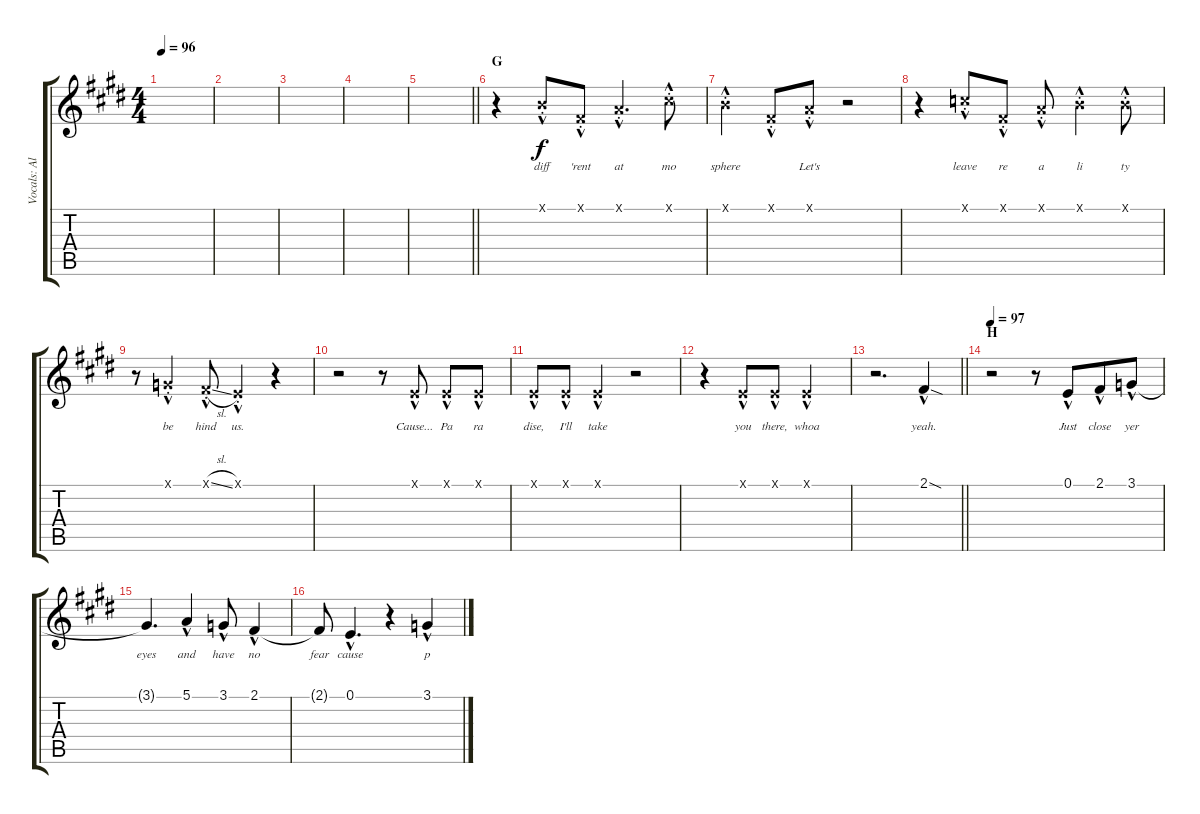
\track ("Vocals: Aldo" "Vocals: Al") {instrument lead2sawtooth}
\staff {score tabs}
\tuning (E4 B3 G3 D3 A2 E2) {hide}
\ts (4 4)
\tempo 96
\clef g2
\ks e
|
|
|
|
\barLineRight lightlight
|
\section ("" "G")
r.4 7.1{hac st x}.8{lyrics (0 "diff") lyrics (1 "") lyrics (2 "") lyrics (3 "") lyrics (4 "")} 2.1{hac st x}.8{lyrics (0 "'rent") lyrics (1 "") lyrics (2 "") lyrics (3 "") lyrics (4 "")} 5.1{hac st x}.4{d lyrics (0 "at") lyrics (1 "") lyrics (2 "") lyrics (3 "") lyrics (4 "")} 9.1{hac st x}.8{lyrics (0 "mo") lyrics (1 "") lyrics (2 "") lyrics (3 "") lyrics (4 "")} |
7.1{hac st x}.4{lyrics (0 "sphere") lyrics (1 "") lyrics (2 "") lyrics (3 "") lyrics (4 "")} 2.1{hac st x}.8{lyrics (0 "") lyrics (1 "") lyrics (2 "") lyrics (3 "") lyrics (4 "")} 5.1{hac st x}.8{lyrics (0 "Let's") lyrics (1 "") lyrics (2 "") lyrics (3 "") lyrics (4 "")} r.2 |
r.4 8.1{hac st x}.8{lyrics (0 "leave") lyrics (1 "") lyrics (2 "") lyrics (3 "") lyrics (4 "")} 2.1{hac st x}.8{lyrics (0 "re") lyrics (1 "") lyrics (2 "") lyrics (3 "") lyrics (4 "")} 5.1{hac st x}.8{lyrics (0 "a") lyrics (1 "") lyrics (2 "") lyrics (3 "") lyrics (4 "")} 7.1{hac st x}.4{lyrics (0 "li") lyrics (1 "") lyrics (2 "") lyrics (3 "") lyrics (4 "")} 7.1{hac st x}.8{lyrics (0 "ty") lyrics (1 "") lyrics (2 "") lyrics (3 "") lyrics (4 "")} |
r.8 3.1{hac st x}.4{lyrics (0 "be") lyrics (1 "") lyrics (2 "") lyrics (3 "") lyrics (4 "")} 2.1{sl hac st x}.8{lyrics (0 "hind") lyrics (1 "") lyrics (2 "") lyrics (3 "") lyrics (4 "")} 0.1{hac st x}.4{lyrics (0 "us.") lyrics (1 "") lyrics (2 "") lyrics (3 "") lyrics (4 "")} r.4 |
r.2 r.8 0.1{hac x}.8{lyrics (0 "Cause...") lyrics (1 "") lyrics (2 "") lyrics (3 "") lyrics (4 "")} 0.1{hac x}.8{lyrics (0 "Pa") lyrics (1 "") lyrics (2 "") lyrics (3 "") lyrics (4 "")} 0.1{hac x}.8{lyrics (0 "ra") lyrics (1 "") lyrics (2 "") lyrics (3 "") lyrics (4 "")} |
0.1{hac x}.8{lyrics (0 "dise,") lyrics (1 "") lyrics (2 "") lyrics (3 "") lyrics (4 "")} 0.1{hac x}.8{lyrics (0 "I'll") lyrics (1 "") lyrics (2 "") lyrics (3 "") lyrics (4 "")} 0.1{hac x}.4{lyrics (0 "take") lyrics (1 "") lyrics (2 "") lyrics (3 "") lyrics (4 "")} r.2 |
r.4 0.1{hac x}.8{lyrics (0 "you") lyrics (1 "") lyrics (2 "") lyrics (3 "") lyrics (4 "")} 0.1{hac x}.8{lyrics (0 "there,") lyrics (1 "") lyrics (2 "") lyrics (3 "") lyrics (4 "")} 0.1{hac x}.2{lyrics (0 "whoa") lyrics (1 "") lyrics (2 "") lyrics (3 "") lyrics (4 "")} |
\barLineRight lightlight
r.2{d} 2.1{sod hac}.4{lyrics (0 "yeah.") lyrics (1 "") lyrics (2 "") lyrics (3 "") lyrics (4 "")} |
\section ("" "H")
\tempo 97
r.2 r.8 0.1{hac}.8{lyrics (0 "Just") lyrics (1 "") lyrics (2 "") lyrics (3 "") lyrics (4 "") beam merge} 2.1{hac}.8{lyrics (0 "close") lyrics (1 "") lyrics (2 "") lyrics (3 "") lyrics (4 "")} 3.1{hac}.8{lyrics (0 "yer") lyrics (1 "") lyrics (2 "") lyrics (3 "") lyrics (4 "")} |
3.1{t}.4{d lyrics (0 "eyes") lyrics (1 "") lyrics (2 "") lyrics (3 "") lyrics (4 "")} 5.1{hac}.4{lyrics (0 "and") lyrics (1 "") lyrics (2 "") lyrics (3 "") lyrics (4 "")} 3.1{hac}.8{lyrics (0 "have") lyrics (1 "") lyrics (2 "") lyrics (3 "") lyrics (4 "")} 2.1{hac}.4{lyrics (0 "no") lyrics (1 "") lyrics (2 "") lyrics (3 "") lyrics (4 "")} |
2.1{t}.8{lyrics (0 "fear") lyrics (1 "") lyrics (2 "") lyrics (3 "") lyrics (4 "")} 0.1{hac}.4{d lyrics (0 "cause") lyrics (1 "") lyrics (2 "") lyrics (3 "") lyrics (4 "")} r.4 3.1{hac}.4{lyrics (0 "p") lyrics (1 "") lyrics (2 "") lyrics (3 "") lyrics (4 "")}
